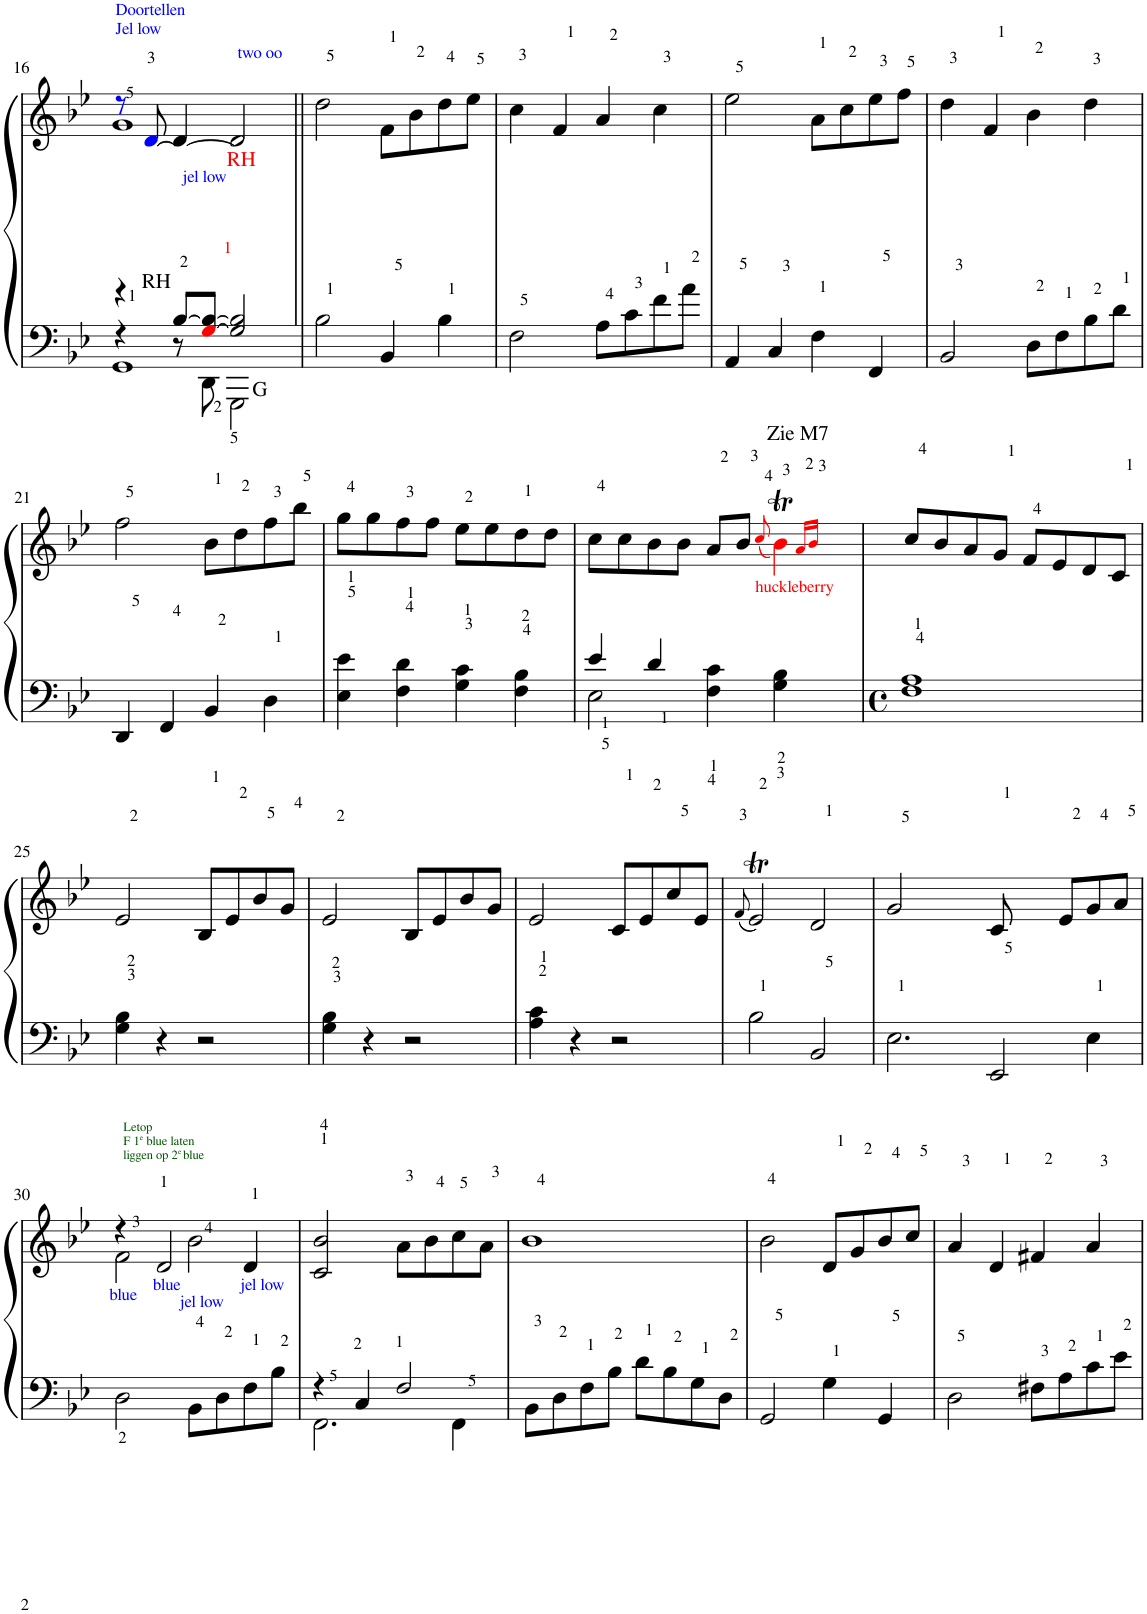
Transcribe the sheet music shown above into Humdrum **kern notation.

**kern	**kern
*part2	*part1
*staff2	*staff1
*I"Piano	*I"Piano
*I'Pno	*I'Pno
!!LO:PB:g=z
*clefF4	*clefG2
*k[b-e-]	*k[b-e-]
=16	=16
*^	*^
*	*^	*	*
!	!	!	!LO:TX:a:color=#0000FF:t=Doortellen	!
!	!	!	!LO:TX:a:t=Jel low	!
4r	4r	1GG	8r	1g
.	.	.	[8di/	.
!LO:TX:a:t=RH	!	!	!	!
!LO:TX:a:color=#0000FF:t=jel low	!	!	!	!
[8B-/L	8r	.	4d/_	.
!LO:TX:a:color=#FF0000:t=RH	!	!	!	!
[8Gj/ 8B-/_J	8DD<\	.	.	.
!	!	!	!LO:TX:a:color=#0000FF:t=two oo	!
!LO:TX:b:t=G	!	!	!	!
2G/] 2B-/]	2GGG\	.	2d/]	.
*v	*v	*v	*	*
*	*v	*v
=17||	=17||
2B-\	2dd\
4BB-/	8f\L
.	8b-\
4B-\	8dd\
.	8ee-\J
=18	=18
2F\	4cc\
.	4f/
8A\L	4a/
8c\	.
8f\	4cc\
8a\J	.
=19	=19
4AA/	2ee-\
4C/	.
4F\	8a\L
.	8cc\
4FF/	8ee-\
.	8ff\J
=20	=20
2BB-/	4dd\
.	4f/
8D\L	4b-\
8F\	.
8B-\	4dd\
8d\J	.
!!LO:LB:g=z
=21	=21
4DD/	2ff\
4FF/	.
4BB-/	8b-\L
.	8dd\
4D\	8ff\
.	8bb-\J
=22	=22
4E-\ 4e-\	8gg\L
.	8gg\
4F\ 4d\	8ff\
.	8ff\J
4G\ 4c\	8ee-\L
.	8ee-\
4F\ 4B-\	8dd\
.	8dd\J
=23	=23
*^	*
4e-</	2E-<\	8cc\L
.	.	8cc\
4d</	.	8b-\
.	.	8b-\J
4F\<< 4c\<<	2.ryy	8a/L
.	.	8b-/J
.	.	(8qccj/
!	!	!LO:TX:a:t=Zie M7
!	!	!LO:TX:b:color=#FF0000:t=huckleberry
4G\<< 4B-\<<	.	4b-Tj\)
.	.	16qaj/LL
.	.	16qb-j/JJ
4ryy	.	4ryy
*v	*v	*
=24	=24
*M4/4	*
*met(c)	*
1F 1A	8cc/L
.	8b-/
.	8a/
.	8g/J
.	8f/L
.	8e-/
.	8d/
.	8c/J
!!LO:LB:g=z
=25	=25
4G\ 4B-\	2e-/
4r	.
2r	8B-/L
.	8e-/
.	8b-/
.	8g/J
=26	=26
4G\ 4B-\	2e-/
4r	.
2r	8B-/L
.	8e-/
.	8b-/
.	8g/J
=27	=27
4A\ 4c\	2e-/
4r	.
2r	8c/L
.	8e-/
.	8cc/
.	8e-/J
=28	=28
.	(8qf/
2B-\	2e-T/)
2BB-/	2d/
=29	=29
2.E-\	2g/
.	4ryy
[4EE-/	8c/
.	8ryy
4ryy	8ryy
.	8e-/L
4E-\	8g/
.	8a/J
!!LO:LB:g=z
=30	=30
*	*^
!	!LO:TX:b:color=#0000FF:t=blue	!
*	*	*^
2D<\	4r	2f\	2.ryy
!	!LO:TX:b:color=#0000FF:t=blue	!	!
!	!LO:TX:a:color=#005500:t=Letop	!	!
!	!LO:TX:a:t=F 1	!	!
!	!LO:TX:a:t=e	!	!
!	!LO:TX:a:t=blue laten	!	!
!	!LO:TX:a:t=liggen op 2	!	!
!	!LO:TX:a:t=e	!	!
!	!LO:TX:a:t=blue	!	!
.	8ryy	.	.
.	2d/	.	.
!	!	!LO:TX:b:color=#0000FF:t=jel low	!
4EE-/]	.	2b-\	.
!	!	!	!LO:TX:b:color=#0000FF:t=jel low
8BB-\L	.	.	2ryy
8D\	4d/	.	.
8F\	.	8ryy	.
8B-\J	8ryy	8ryy	.
*	*v	*v	*v
=31	=31
*^	*
4r	2.FF\	2c/ 2b-/
4C/	.	.
2F/	.	8a\L
.	.	8b-\
.	4FF\	8cc\
.	.	8a\J
*v	*v	*
=32	=32
8BB-\L	1b-
8D\	.
8F\	.
8B-\J	.
8d\L	.
8B-\	.
8G\	.
8D\J	.
=33	=33
2GG/	2b-\
4G\	8d/L
.	8g/
4GG/	8b-/
.	8cc/J
=34	=34
2D\	4a/
.	4d/
8F#X\L	4f#X/
8A\	.
8c\	4a/
8e-\J	.
=	=
*-	*-
